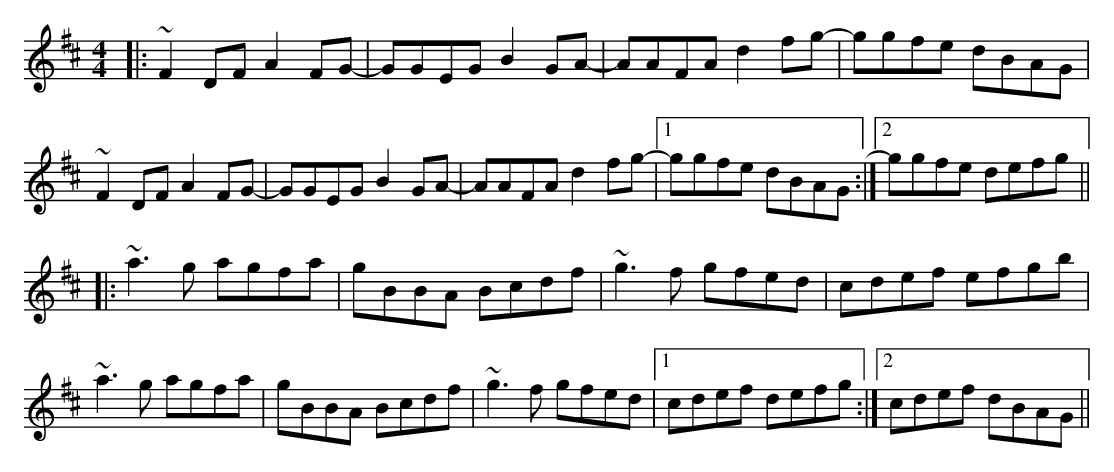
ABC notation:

X:1
M:4/4
K:D
|:~F2DF A2FG-|GGEG B2GA-|AAFA d2fg-|ggfe dBAG|
~F2DF A2FG-|GGEG B2GA-|AAFA d2fg-|1 ggfe dBAG:|2 ggfe defg||
|:~a3g agfa|gBBA Bcdf|~g3f gfed|cdef efgb|
~a3g agfa|gBBA Bcdf|~g3f gfed|1 cdef defg:|2 cdef dBAG||
